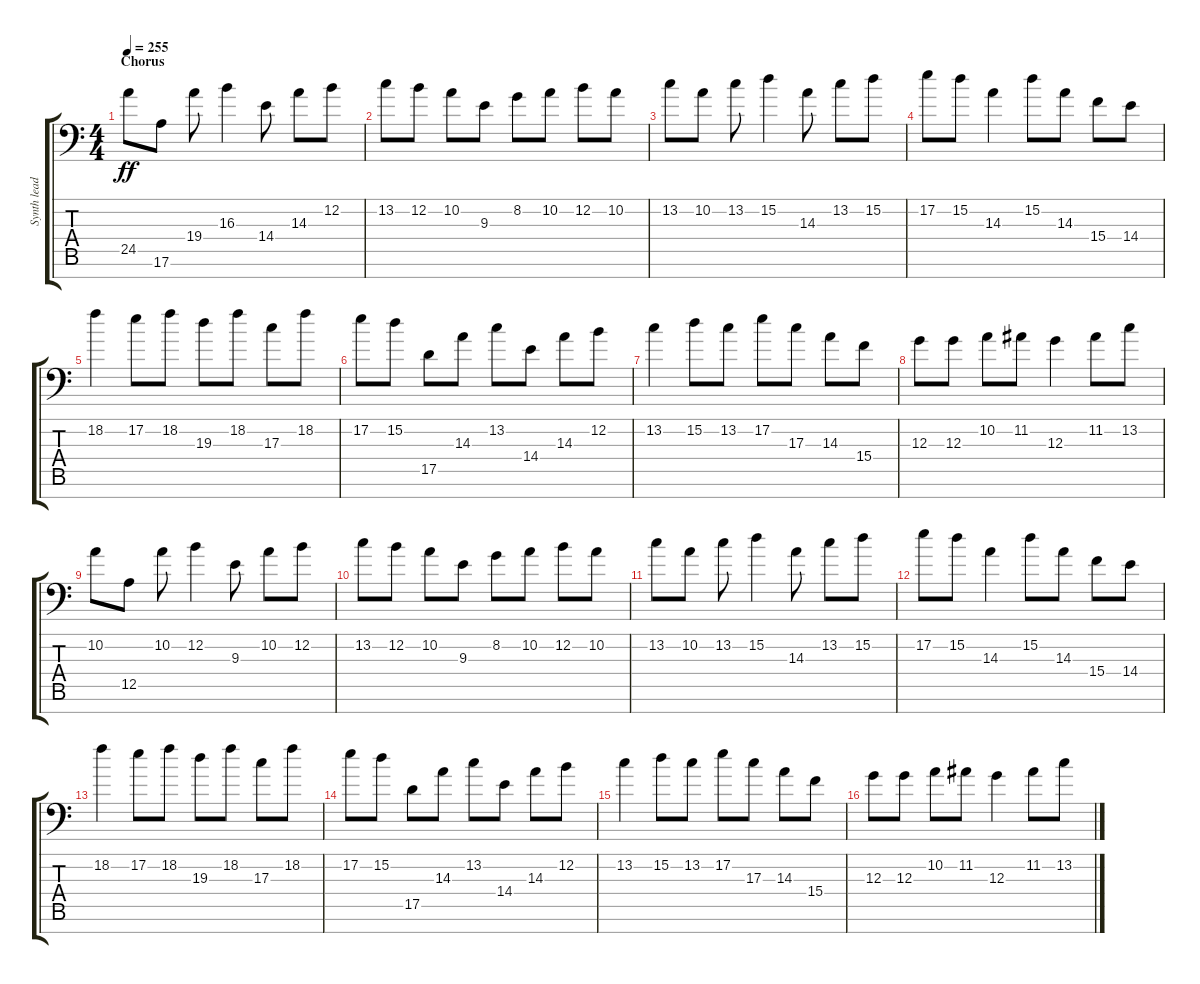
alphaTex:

\track ("Synth lead" "Synth lead") {instrument lead1square}
\staff {score tabs}
\tuning (C8 B3 G3 D3 A2 E2 A-1) {hide}
\ts (4 4)
\section ("" "Chorus")
\tempo 255
\clef f4
\ks c
24.5.8{dy ff} 17.6.8 19.4.8 16.3.4 14.4.8 14.3.8 12.2.8 |
13.2.8 12.2.8 10.2.8 9.3.8 8.2.8 10.2.8 12.2.8 10.2.8 |
13.2.8 10.2.8 13.2.8 15.2.4 14.3.8 13.2.8 15.2.8 |
17.2.8 15.2.8 14.3.4 15.2.8 14.3.8 15.4.8 14.4.8 |
18.2.4 17.2.8 18.2.8 19.3.8 18.2.8 17.3.8 18.2.8 |
17.2.8 15.2.8 17.5.8 14.3.8 13.2.8 14.4.8 14.3.8 12.2.8 |
13.2.4 15.2.8 13.2.8 17.2.8 17.3.8 14.3.8 15.4.8 |
12.3.8 12.3.8 10.2.8 11.2.8 12.3.4 11.2.8 13.2.8 |
10.2.8 12.5.8 10.2.8 12.2.4 9.3.8 10.2.8 12.2.8 |
13.2.8 12.2.8 10.2.8 9.3.8 8.2.8 10.2.8 12.2.8 10.2.8 |
13.2.8 10.2.8 13.2.8 15.2.4 14.3.8 13.2.8 15.2.8 |
17.2.8 15.2.8 14.3.4 15.2.8 14.3.8 15.4.8 14.4.8 |
18.2.4 17.2.8 18.2.8 19.3.8 18.2.8 17.3.8 18.2.8 |
17.2.8 15.2.8 17.5.8 14.3.8 13.2.8 14.4.8 14.3.8 12.2.8 |
13.2.4 15.2.8 13.2.8 17.2.8 17.3.8 14.3.8 15.4.8 |
12.3.8 12.3.8 10.2.8 11.2.8 12.3.4 11.2.8 13.2.8
